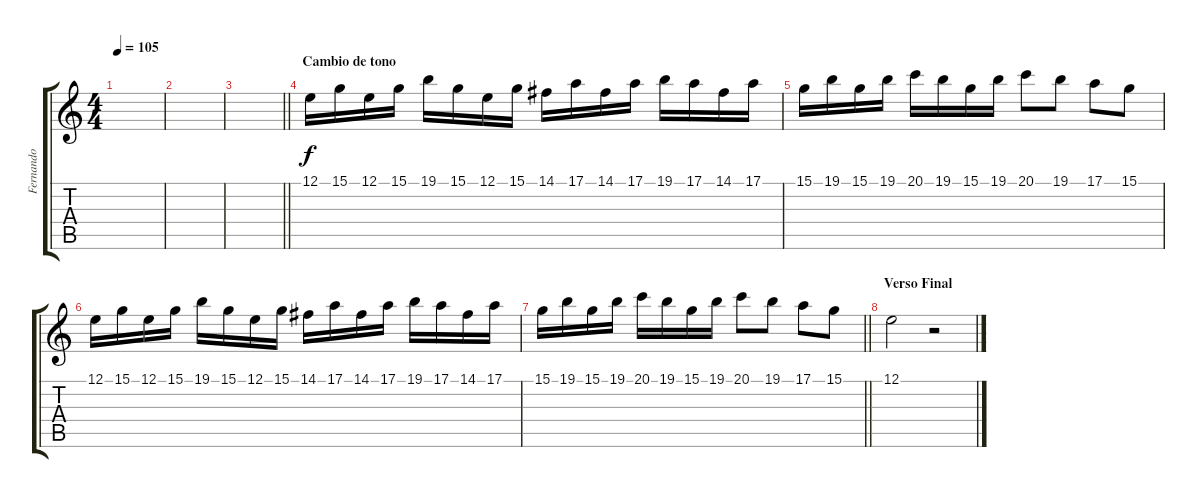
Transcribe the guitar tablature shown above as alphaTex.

\track ("Fernando" "Fernando") {instrument flute}
\staff {score tabs}
\tuning (E4 B3 G3 D3 A2 E2) {hide}
\ts (4 4)
\tempo 105
\clef g2
\ks c
|
|
\barLineRight lightlight
|
\section ("" "Cambio de tono")
12.1.16 15.1.16 12.1.16 15.1.16 19.1.16 15.1.16 12.1.16 15.1.16 14.1.16 17.1.16 14.1.16 17.1.16 19.1.16 17.1.16 14.1.16 17.1.16 |
15.1.16 19.1.16 15.1.16 19.1.16 20.1.16 19.1.16 15.1.16 19.1.16 20.1.8 19.1.8 17.1.8 15.1.8 |
12.1.16 15.1.16 12.1.16 15.1.16 19.1.16 15.1.16 12.1.16 15.1.16 14.1.16 17.1.16 14.1.16 17.1.16 19.1.16 17.1.16 14.1.16 17.1.16 |
\barLineRight lightlight
15.1.16 19.1.16 15.1.16 19.1.16 20.1.16 19.1.16 15.1.16 19.1.16 20.1.8 19.1.8 17.1.8 15.1.8 |
\section ("" "Verso Final")
12.1.2 r.2
